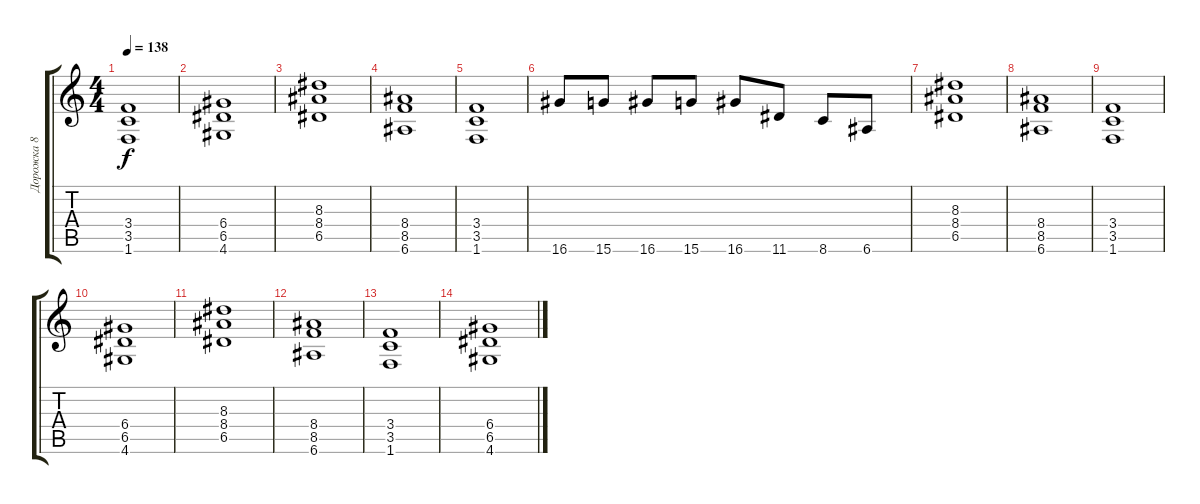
\track ("Дорожка 8" "Дорожка 8") {instrument distortionguitar}
\staff {score tabs}
\tuning (E4 B3 G3 D3 A2 E2) {hide}
\ts (4 4)
\tempo 138
\clef g2
\ks c
(3.4 3.5 1.6).1{dy f} |
(6.4 6.5 4.6).1 |
(8.3 8.4 6.5).1 |
(8.4 8.5 6.6).1 |
(3.4 3.5 1.6).1 |
16.6.8 15.6.8 16.6.8 15.6.8 16.6.8 11.6.8 8.6.8 6.6.8 |
(8.3 8.4 6.5).1 |
(8.4 8.5 6.6).1 |
(3.4 3.5 1.6).1 |
(6.4 6.5 4.6).1 |
(8.3 8.4 6.5).1 |
(8.4 8.5 6.6).1 |
(3.4 3.5 1.6).1 |
(6.4 6.5 4.6).1
